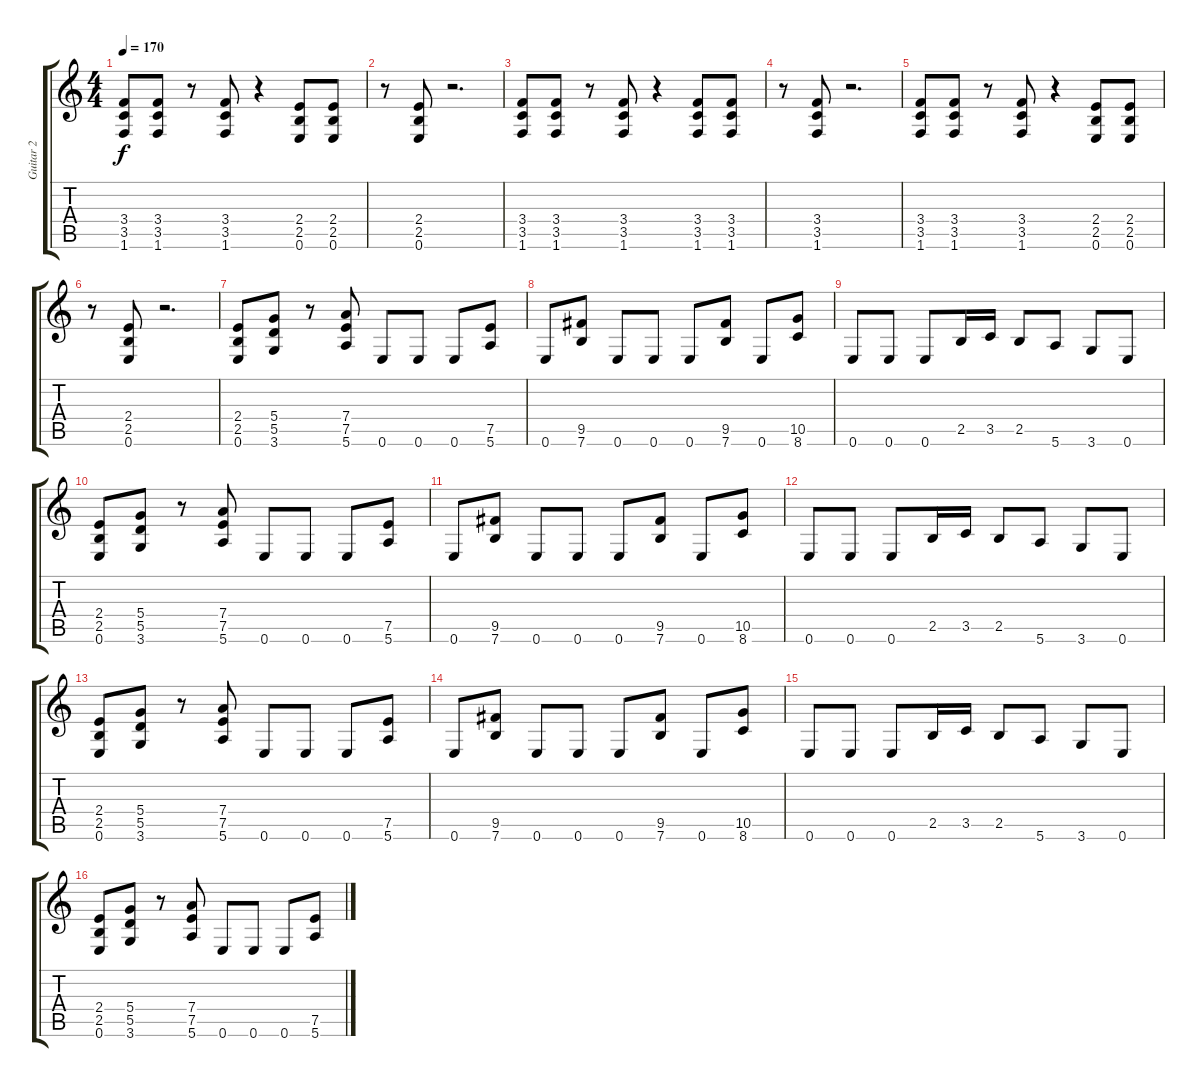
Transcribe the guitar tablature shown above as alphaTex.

\track ("Guitar 2" "Guitar 2") {instrument distortionguitar}
\staff {score tabs}
\tuning (E4 B3 G3 D3 A2 E2) {hide}
\ts (4 4)
\tempo 170
\clef g2
\ks c
(3.4 3.5 1.6).8{dy f} (3.4 3.5 1.6).8 r.8 (3.4 3.5 1.6).8 r.4 (2.4 2.5 0.6).8 (2.4 2.5 0.6).8 |
r.8 (2.4 2.5 0.6).8 r.2{d} |
(3.4 3.5 1.6).8 (3.4 3.5 1.6).8 r.8 (3.4 3.5 1.6).8 r.4 (3.4 3.5 1.6).8 (3.4 3.5 1.6).8 |
r.8 (3.4 3.5 1.6).8 r.2{d} |
(3.4 3.5 1.6).8 (3.4 3.5 1.6).8 r.8 (3.4 3.5 1.6).8 r.4 (2.4 2.5 0.6).8 (2.4 2.5 0.6).8 |
r.8 (2.4 2.5 0.6).8 r.2{d} |
(2.4 2.5 0.6).8 (5.4 5.5 3.6).8 r.8 (7.4 7.5 5.6).8 0.6.8 0.6.8 0.6.8 (7.5 5.6).8 |
0.6.8 (9.5 7.6).8 0.6.8 0.6.8 0.6.8 (9.5 7.6).8 0.6.8 (10.5 8.6).8 |
0.6.8 0.6.8 0.6.8 2.5.16 3.5.16 2.5.8 5.6.8 3.6.8 0.6.8 |
(2.4 2.5 0.6).8 (5.4 5.5 3.6).8 r.8 (7.4 7.5 5.6).8 0.6.8 0.6.8 0.6.8 (7.5 5.6).8 |
0.6.8 (9.5 7.6).8 0.6.8 0.6.8 0.6.8 (9.5 7.6).8 0.6.8 (10.5 8.6).8 |
0.6.8 0.6.8 0.6.8 2.5.16 3.5.16 2.5.8 5.6.8 3.6.8 0.6.8 |
(2.4 2.5 0.6).8 (5.4 5.5 3.6).8 r.8 (7.4 7.5 5.6).8 0.6.8 0.6.8 0.6.8 (7.5 5.6).8 |
0.6.8 (9.5 7.6).8 0.6.8 0.6.8 0.6.8 (9.5 7.6).8 0.6.8 (10.5 8.6).8 |
0.6.8 0.6.8 0.6.8 2.5.16 3.5.16 2.5.8 5.6.8 3.6.8 0.6.8 |
(2.4 2.5 0.6).8 (5.4 5.5 3.6).8 r.8 (7.4 7.5 5.6).8 0.6.8 0.6.8 0.6.8 (7.5 5.6).8
